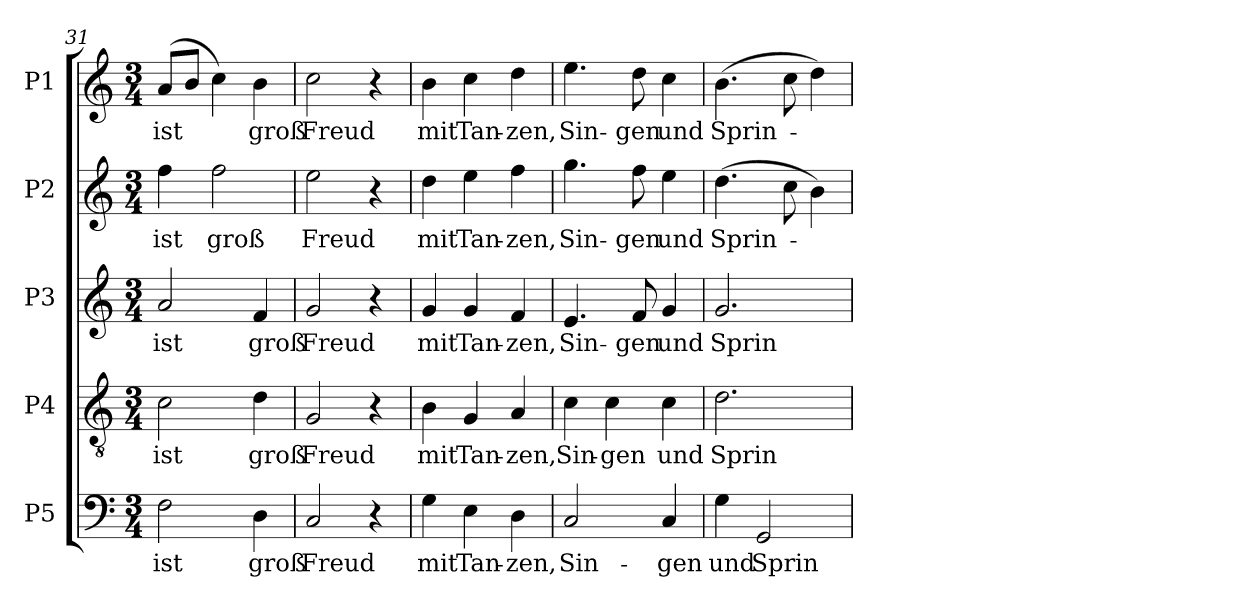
**kern	**text	**kern	**text	**kern	**text	**kern	**text	**kern	**text
*part5	*part5	*part4	*part4	*part3	*part3	*part2	*part2	*part1	*part1
*staff5	*staff5	*staff4	*staff4	*staff3	*staff3	*staff2	*staff2	*staff1	*staff1
*I"P5	*	*I"P4	*	*I"P3	*	*I"P2	*	*I"P1	*
*clefF4	*	*clefGv2	*	*clefG2	*	*clefG2	*	*clefG2	*
*	*	*ITrd7c12	*	*	*	*	*	*	*
*k[]	*	*k[]	*	*k[]	*	*k[]	*	*k[]	*
*C:	*	*C:	*	*C:	*	*C:	*	*C:	*
*M3/4	*	*M3/4	*	*M3/4	*	*M3/4	*	*M3/4	*
=31	=31	=31	=31	=31	=31	=31	=31	=31	=31
!	!LO:LY:b:color=#000000	!	!	!	!	!	!	!	!
!	!	!	!LO:LY:b:color=#000000	!	!	!	!	!	!
!	!	!	!	!	!LO:LY:b:color=#000000	!	!	!	!
!	!	!	!	!	!	!	!LO:LY:b:color=#000000	!	!
!	!	!	!	!	!	!	!	!	!LO:LY:b:color=#000000
2Fi\	ist	2Ci\	ist	2ai/	ist	4ffi\	ist	(8ai/L	ist
.	.	.	.	.	.	.	.	8bi/J	.
!	!	!	!	!	!	!	!LO:LY:b:color=#000000	!	!
.	.	.	.	.	.	2ffi\	groß	4cci\)	.
!	!LO:LY:b:color=#000000	!	!	!	!	!	!	!	!
!	!	!	!LO:LY:b:color=#000000	!	!	!	!	!	!
!	!	!	!	!	!LO:LY:b:color=#000000	!	!	!	!
!	!	!	!	!	!	!	!	!	!LO:LY:b:color=#000000
4Di\	groß	4Di\	groß	4fi/	groß	.	.	4bi\	groß
=32	=32	=32	=32	=32	=32	=32	=32	=32	=32
!	!LO:LY:b:color=#000000	!	!	!	!	!	!	!	!
!	!	!	!LO:LY:b:color=#000000	!	!	!	!	!	!
!	!	!	!	!	!LO:LY:b:color=#000000	!	!	!	!
!	!	!	!	!	!	!	!LO:LY:b:color=#000000	!	!
!	!	!	!	!	!	!	!	!	!LO:LY:b:color=#000000
2Ci/	Freud	2GGi/	Freud	2gi/	Freud	2eei\	Freud	2cci\	Freud
4r	.	4r	.	4r	.	4r	.	4r	.
!!LO:PB:g=z
=33	=33	=33	=33	=33	=33	=33	=33	=33	=33
!	!LO:LY:b:color=#000000	!	!	!	!	!	!	!	!
!	!	!	!LO:LY:b:color=#000000	!	!	!	!	!	!
!	!	!	!	!	!LO:LY:b:color=#000000	!	!	!	!
!	!	!	!	!	!	!	!LO:LY:b:color=#000000	!	!
!	!	!	!	!	!	!	!	!	!LO:LY:b:color=#000000
4Gi\	mit	4BBi\	mit	4gi/	mit	4ddi\	mit	4bi\	mit
!	!LO:LY:b:color=#000000	!	!	!	!	!	!	!	!
!	!	!	!LO:LY:b:color=#000000	!	!	!	!	!	!
!	!	!	!	!	!LO:LY:b:color=#000000	!	!	!	!
!	!	!	!	!	!	!	!LO:LY:b:color=#000000	!	!
!	!	!	!	!	!	!	!	!	!LO:LY:b:color=#000000
4Ei\	Tan-	4GGi/	Tan-	4gi/	Tan-	4eei\	Tan-	4cci\	Tan-
!	!LO:LY:b:color=#000000	!	!	!	!	!	!	!	!
!	!	!	!LO:LY:b:color=#000000	!	!	!	!	!	!
!	!	!	!	!	!LO:LY:b:color=#000000	!	!	!	!
!	!	!	!	!	!	!	!LO:LY:b:color=#000000	!	!
!	!	!	!	!	!	!	!	!	!LO:LY:b:color=#000000
4Di\	-zen,	4AAi/	-zen,	4fi/	-zen,	4ffi\	-zen,	4ddi\	-zen,
=34	=34	=34	=34	=34	=34	=34	=34	=34	=34
!	!LO:LY:b:color=#000000	!	!	!	!	!	!	!	!
!	!	!	!LO:LY:b:color=#000000	!	!	!	!	!	!
!	!	!	!	!	!LO:LY:b:color=#000000	!	!	!	!
!	!	!	!	!	!	!	!LO:LY:b:color=#000000	!	!
!	!	!	!	!	!	!	!	!	!LO:LY:b:color=#000000
2Ci/	Sin-	4Ci\	Sin-	4.ei/	Sin-	4.ggi\	Sin-	4.eei\	Sin-
!	!	!	!LO:LY:b:color=#000000	!	!	!	!	!	!
.	.	4Ci\	-gen	.	.	.	.	.	.
!	!	!	!	!	!LO:LY:b:color=#000000	!	!	!	!
!	!	!	!	!	!	!	!LO:LY:b:color=#000000	!	!
!	!	!	!	!	!	!	!	!	!LO:LY:b:color=#000000
.	.	.	.	8fi/	-gen	8ffi\	-gen	8ddi\	-gen
!	!LO:LY:b:color=#000000	!	!	!	!	!	!	!	!
!	!	!	!LO:LY:b:color=#000000	!	!	!	!	!	!
!	!	!	!	!	!LO:LY:b:color=#000000	!	!	!	!
!	!	!	!	!	!	!	!LO:LY:b:color=#000000	!	!
!	!	!	!	!	!	!	!	!	!LO:LY:b:color=#000000
4Ci/	-gen	4Ci\	und	4gi/	und	4eei\	und	4cci\	und
=35	=35	=35	=35	=35	=35	=35	=35	=35	=35
!	!LO:LY:b:color=#000000	!	!	!	!	!	!	!	!
!	!	!	!LO:LY:b:color=#000000	!	!	!	!	!	!
!	!	!	!	!	!LO:LY:b:color=#000000	!	!	!	!
!	!	!	!	!	!	!	!LO:LY:b:color=#000000	!	!
!	!	!	!	!	!	!	!	!	!LO:LY:b:color=#000000
4Gi\	und	2.Di\	Sprin-	2.gi/	Sprin-	(4.ddi\	Sprin-	(4.bi\	Sprin-
!	!LO:LY:b:color=#000000	!	!	!	!	!	!	!	!
2GGi/	Sprin-	.	.	.	.	.	.	.	.
.	.	.	.	.	.	8cci\	.	8cci\	.
.	.	.	.	.	.	4bi\)	.	4ddi\)	.
=	=	=	=	=	=	=	=	=	=
*-	*-	*-	*-	*-	*-	*-	*-	*-	*-
